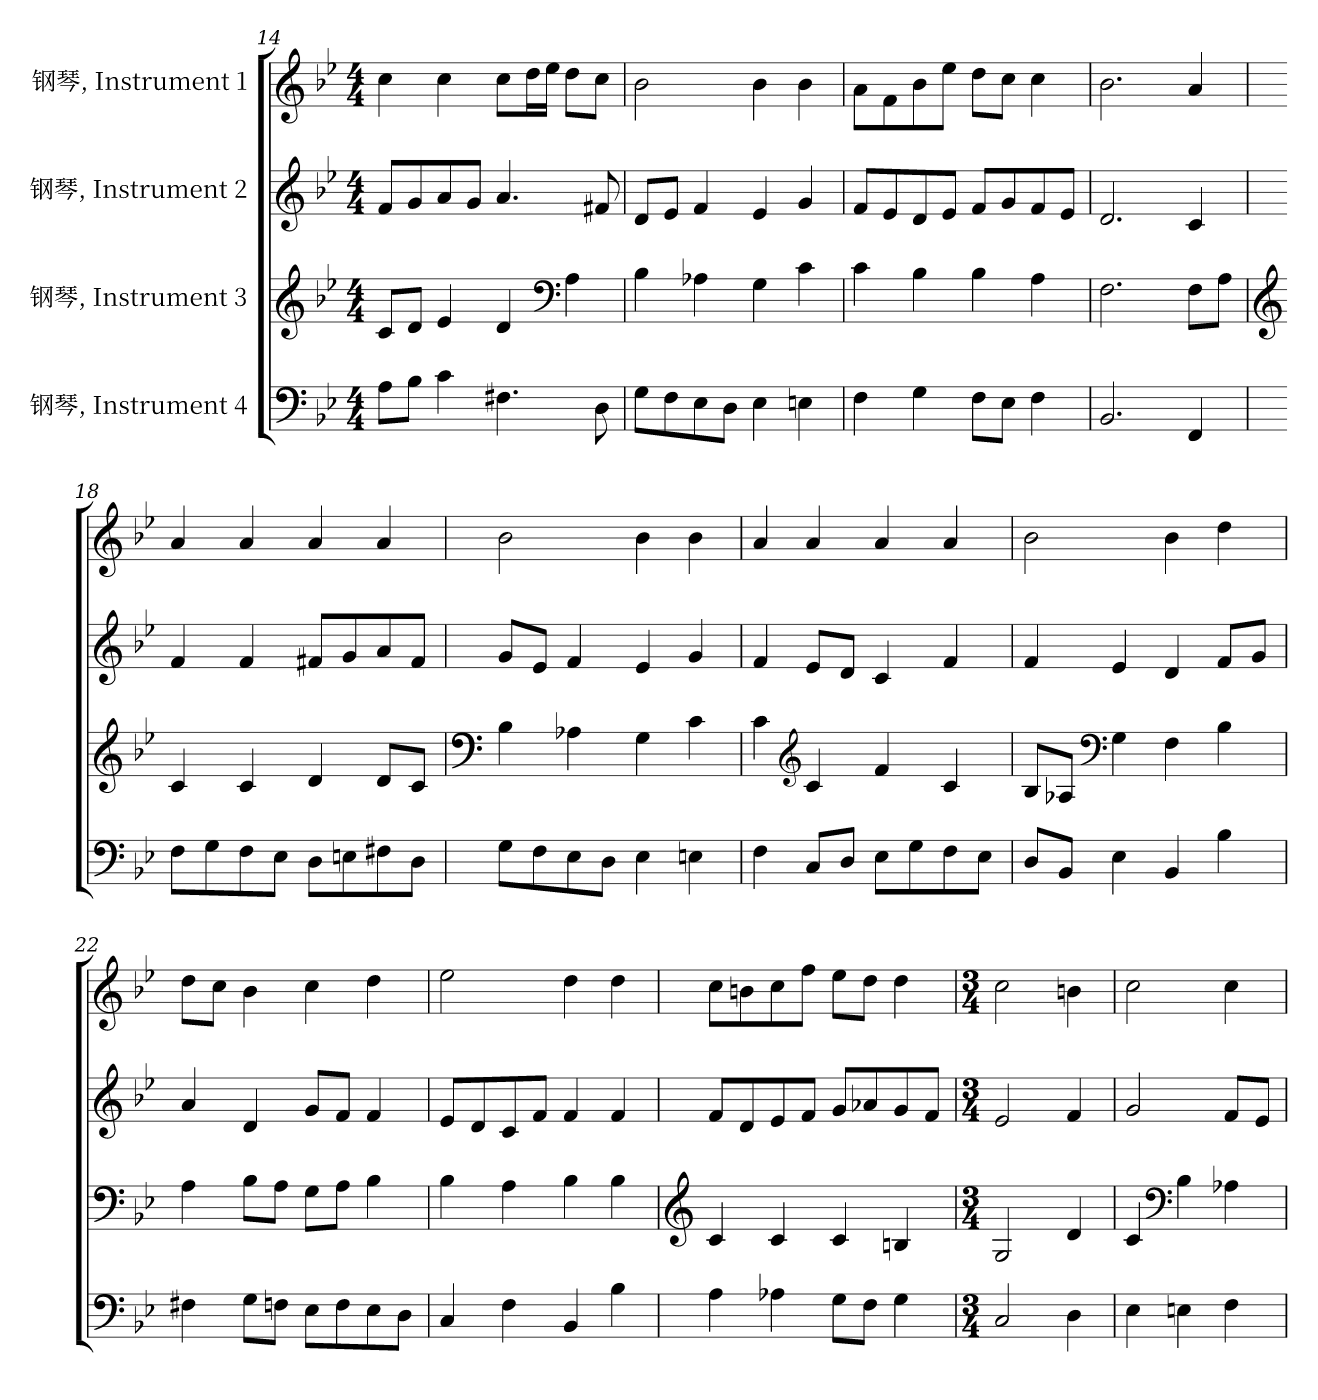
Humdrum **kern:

**kern	**kern	**kern	**kern
*part4	*part3	*part2	*part1
*staff4	*staff3	*staff2	*staff1
*I"钢琴, Instrument 4	*I"钢琴, Instrument 3	*I"钢琴, Instrument 2	*I"钢琴, Instrument 1
*clefF4	*clefG2	*clefG2	*clefG2
*k[b-e-]	*k[b-e-]	*k[b-e-]	*k[b-e-]
*M4/4	*M4/4	*M4/4	*M4/4
=14	=14	=14	=14
8A\L	8c/L	8f/L	4cc\
8B-\J	8d/J	8g/	.
4c\	4e-/	8a/	4cc\
.	.	8g/J	.
4.F#X\	4d/	4.a/	8cc\L
.	.	.	16dd\L
.	.	.	16ee-\JJ
*	*clefF4	*	*
.	4A\	.	8dd\L
8D\	.	8f#X/	8cc\J
=15	=15	=15	=15
8G\L	4B-\	8d/L	2b-\
8F\	.	8e-/J	.
8E-\	4A-X\	4f/	.
8D\J	.	.	.
4E-\	4G\	4e-/	4b-\
4En\	4c\	4g/	4b-\
!!LO:PB:g=z
=16	=16	=16	=16
4F\	4c\	8f/L	8a\L
.	.	8e-/	8f\
4G\	4B-\	8d/	8b-\
.	.	8e-/J	8ee-\J
8F\L	4B-\	8f/L	8dd\L
8E-\J	.	8g/	8cc\J
4F\	4A\	8f/	4cc\
.	.	8e-/J	.
=17	=17	=17	=17
2.BB-/	2.F\	2.d/	2.b-\
4FF/	8F\L	4c/	4a/
.	8A\J	.	.
=18	=18	=18	=18
*	*clefG2	*	*
8F\L	4c/	4f/	4a/
8G\	.	.	.
8F\	4c/	4f/	4a/
8E-\J	.	.	.
8D\L	4d/	8f#X/L	4a/
8En\	.	8g/	.
8F#X\	8d/L	8a/	4a/
8D\J	8c/J	8f#/J	.
=19	=19	=19	=19
*	*clefF4	*	*
8G\L	4B-\	8g/L	2b-\
8F\	.	8e-/J	.
8E-\	4A-X\	4f/	.
8D\J	.	.	.
4E-\	4G\	4e-/	4b-\
4En\	4c\	4g/	4b-\
=20	=20	=20	=20
4F\	4c\	4f/	4a/
*	*clefG2	*	*
8C/L	4c/	8e-/L	4a/
8D/J	.	8d/J	.
8E-\L	4f/	4c/	4a/
8G\	.	.	.
8F\	4c/	4f/	4a/
8E-\J	.	.	.
!!LO:LB:g=z
=21	=21	=21	=21
8D/L	8B-/L	4f/	2b-\
8BB-/J	8A-X/J	.	.
*	*clefF4	*	*
4E-\	4G\	4e-/	.
4BB-/	4F\	4d/	4b-\
4B-\	4B-\	8f/L	4dd\
.	.	8g/J	.
=22	=22	=22	=22
4F#X\	4A\	4a/	8dd\L
.	.	.	8cc\J
8G\L	8B-\L	4d/	4b-\
8Fn\J	8A\J	.	.
8E-\L	8G\L	8g/L	4cc\
8F\	8A\J	8f/J	.
8E-\	4B-\	4f/	4dd\
8D\J	.	.	.
=23	=23	=23	=23
4C/	4B-\	8e-/L	2ee-\
.	.	8d/	.
4F\	4A\	8c/	.
.	.	8f/J	.
4BB-/	4B-\	4f/	4dd\
4B-\	4B-\	4f/	4dd\
=24	=24	=24	=24
*	*clefG2	*	*
4A\	4c/	8f/L	8cc\L
.	.	8d/	8bn\
4A-X\	4c/	8e-/	8cc\
.	.	8f/J	8ff\J
8G\L	4c/	8g/L	8ee-\L
8F\J	.	8a-X/	8dd\J
4G\	4Bn/	8g/	4dd\
.	.	8f/J	.
=25	=25	=25	=25
*M3/4	*M3/4	*M3/4	*M3/4
2C/	2G/	2e-/	2cc\
4D\	4d/	4f/	4bn\
!!LO:LB:g=z
=26	=26	=26	=26
4E-\	4c/	2g/	2cc\
*	*clefF4	*	*
4En\	4B-\	.	.
4F\	4A-X\	8f/L	4cc\
.	.	8e-/J	.
=	=	=	=
*-	*-	*-	*-
